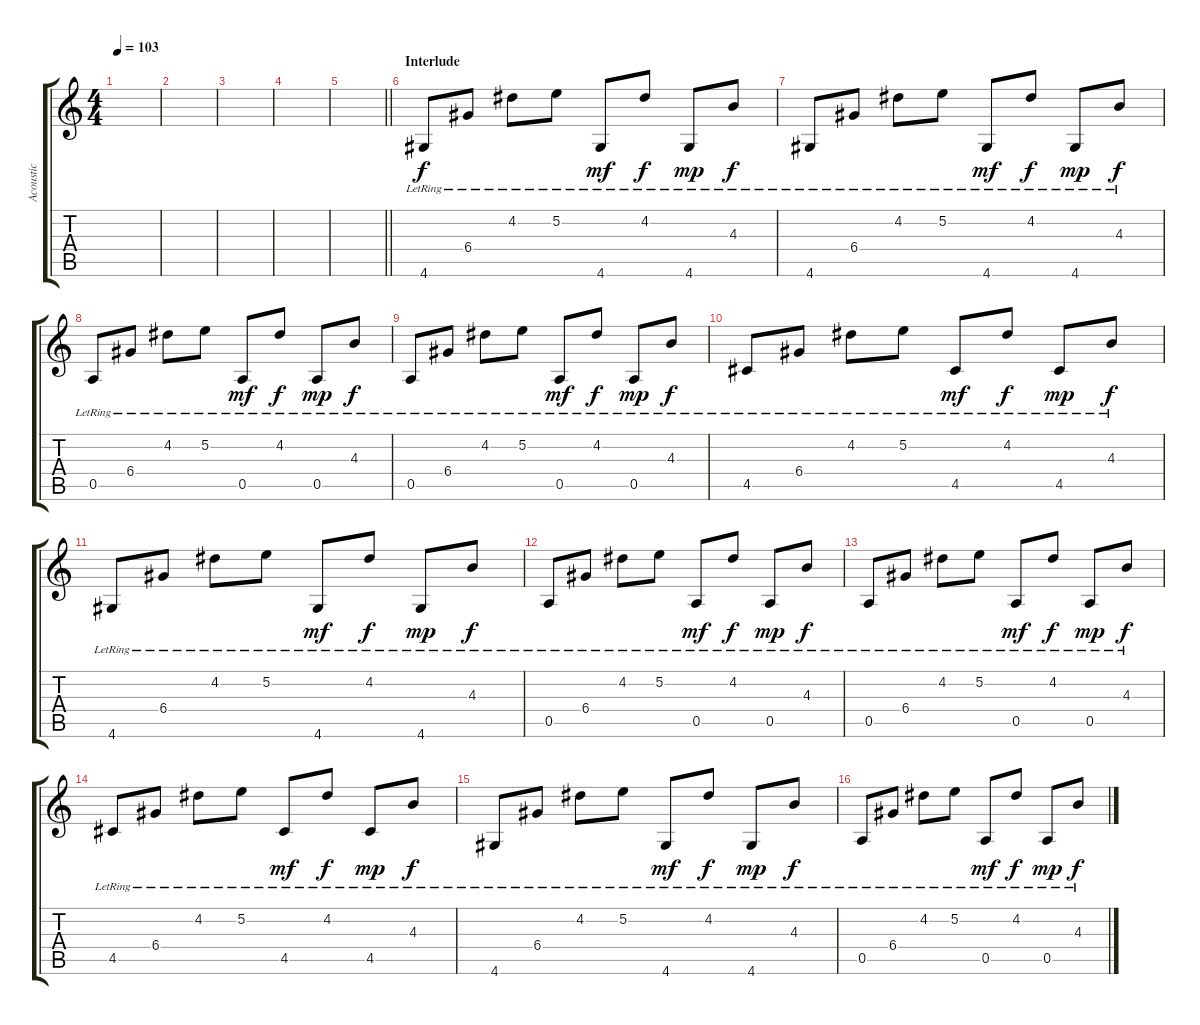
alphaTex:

\track ("Acoustic" "Acoustic") {instrument acousticguitarsteel}
\staff {score tabs}
\tuning (E4 B3 G3 D3 A2 E2) {hide}
\ts (4 4)
\tempo 103
\clef g2
\ks c
|
|
|
|
\barLineRight lightlight
|
\section ("" "Interlude")
4.6{lr}.8 6.4{lr}.8 4.2{lr}.8 5.2{lr}.8 4.6{lr}.8{dy mf} 4.2{lr}.8{dy f} 4.6{lr}.8{dy mp} 4.3{lr}.8{dy f} |
4.6{lr}.8 6.4{lr}.8 4.2{lr}.8 5.2{lr}.8 4.6{lr}.8{dy mf} 4.2{lr}.8{dy f} 4.6{lr}.8{dy mp} 4.3{lr}.8{dy f} |
0.5{lr}.8 6.4{lr}.8 4.2{lr}.8 5.2{lr}.8 0.5{lr}.8{dy mf} 4.2{lr}.8{dy f} 0.5{lr}.8{dy mp} 4.3{lr}.8{dy f} |
0.5{lr}.8 6.4{lr}.8 4.2{lr}.8 5.2{lr}.8 0.5{lr}.8{dy mf} 4.2{lr}.8{dy f} 0.5{lr}.8{dy mp} 4.3{lr}.8{dy f} |
4.5{lr}.8 6.4{lr}.8 4.2{lr}.8 5.2{lr}.8 4.5{lr}.8{dy mf} 4.2{lr}.8{dy f} 4.5{lr}.8{dy mp} 4.3{lr}.8{dy f} |
4.6{lr}.8 6.4{lr}.8 4.2{lr}.8 5.2{lr}.8 4.6{lr}.8{dy mf} 4.2{lr}.8{dy f} 4.6{lr}.8{dy mp} 4.3{lr}.8{dy f} |
0.5{lr}.8 6.4{lr}.8 4.2{lr}.8 5.2{lr}.8 0.5{lr}.8{dy mf} 4.2{lr}.8{dy f} 0.5{lr}.8{dy mp} 4.3{lr}.8{dy f} |
0.5{lr}.8 6.4{lr}.8 4.2{lr}.8 5.2{lr}.8 0.5{lr}.8{dy mf} 4.2{lr}.8{dy f} 0.5{lr}.8{dy mp} 4.3{lr}.8{dy f} |
4.5{lr}.8 6.4{lr}.8 4.2{lr}.8 5.2{lr}.8 4.5{lr}.8{dy mf} 4.2{lr}.8{dy f} 4.5{lr}.8{dy mp} 4.3{lr}.8{dy f} |
4.6{lr}.8 6.4{lr}.8 4.2{lr}.8 5.2{lr}.8 4.6{lr}.8{dy mf} 4.2{lr}.8{dy f} 4.6{lr}.8{dy mp} 4.3{lr}.8{dy f} |
0.5{lr}.8 6.4{lr}.8 4.2{lr}.8 5.2{lr}.8 0.5{lr}.8{dy mf} 4.2{lr}.8{dy f} 0.5{lr}.8{dy mp} 4.3{lr}.8{dy f}
